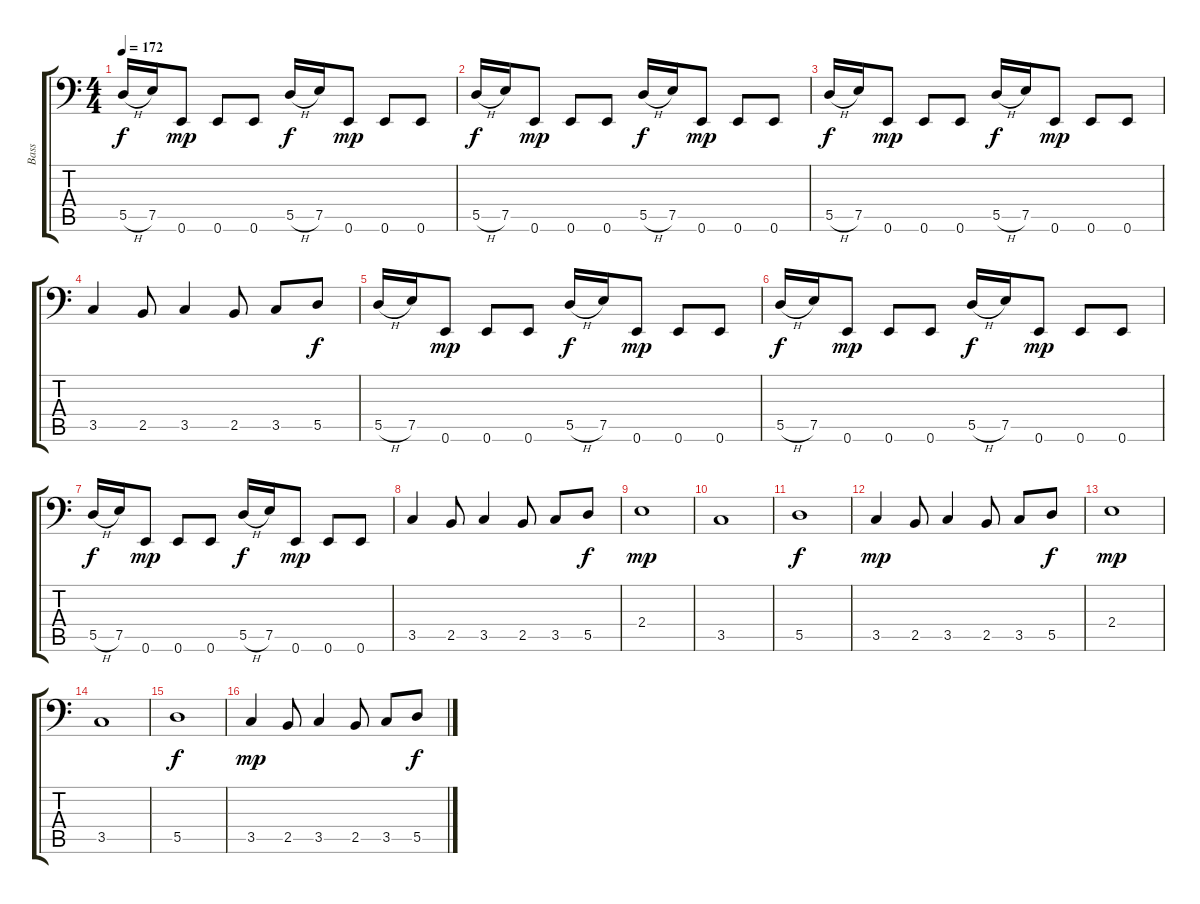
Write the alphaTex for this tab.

\track ("Bass" "Bass") {instrument electricbassfinger}
\staff {score tabs}
\tuning (E3 B2 G2 D2 A1 E1) {hide}
\ts (4 4)
\tempo 172
\clef f4
\ks c
5.5{h}.16{dy f} 7.5.16 0.6.8{dy mp} 0.6.8 0.6.8 5.5{h}.16{dy f} 7.5.16 0.6.8{dy mp} 0.6.8 0.6.8 |
5.5{h}.16{dy f} 7.5.16 0.6.8{dy mp} 0.6.8 0.6.8 5.5{h}.16{dy f} 7.5.16 0.6.8{dy mp} 0.6.8 0.6.8 |
5.5{h}.16{dy f} 7.5.16 0.6.8{dy mp} 0.6.8 0.6.8 5.5{h}.16{dy f} 7.5.16 0.6.8{dy mp} 0.6.8 0.6.8 |
3.5.4 2.5.8 3.5.4 2.5.8 3.5.8 5.5.8{dy f} |
5.5{h}.16 7.5.16 0.6.8{dy mp} 0.6.8 0.6.8 5.5{h}.16{dy f} 7.5.16 0.6.8{dy mp} 0.6.8 0.6.8 |
5.5{h}.16{dy f} 7.5.16 0.6.8{dy mp} 0.6.8 0.6.8 5.5{h}.16{dy f} 7.5.16 0.6.8{dy mp} 0.6.8 0.6.8 |
5.5{h}.16{dy f} 7.5.16 0.6.8{dy mp} 0.6.8 0.6.8 5.5{h}.16{dy f} 7.5.16 0.6.8{dy mp} 0.6.8 0.6.8 |
3.5.4 2.5.8 3.5.4 2.5.8 3.5.8 5.5.8{dy f} |
2.4.1{dy mp} |
3.5.1 |
5.5.1{dy f} |
3.5.4{dy mp} 2.5.8 3.5.4 2.5.8 3.5.8 5.5.8{dy f} |
2.4.1{dy mp} |
3.5.1 |
5.5.1{dy f} |
3.5.4{dy mp} 2.5.8 3.5.4 2.5.8 3.5.8 5.5.8{dy f}
